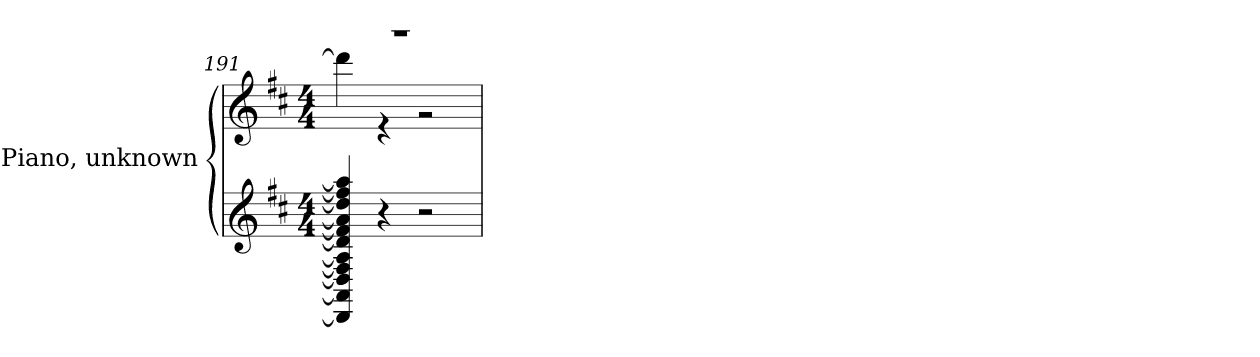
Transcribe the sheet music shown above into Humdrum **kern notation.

**kern	**kern
*part1	*part1
*staff2	*staff1
*I"Piano, unknown	*
*I'Pno.	*
*clefG2	*clefG2
*k[f#c#]	*k[f#c#]
*M4/4	*M4/4
=191	=191
*	*^
4DD/] 4AA/] 4D/] 4F#/] 4A/] 4d/] 4f#/] 4a/] 4dd/] 4ff#/] 4aa/]	1r	4ddd\]
4r	.	4r
2r	.	2r
*	*v	*v
=	=
*-	*-
